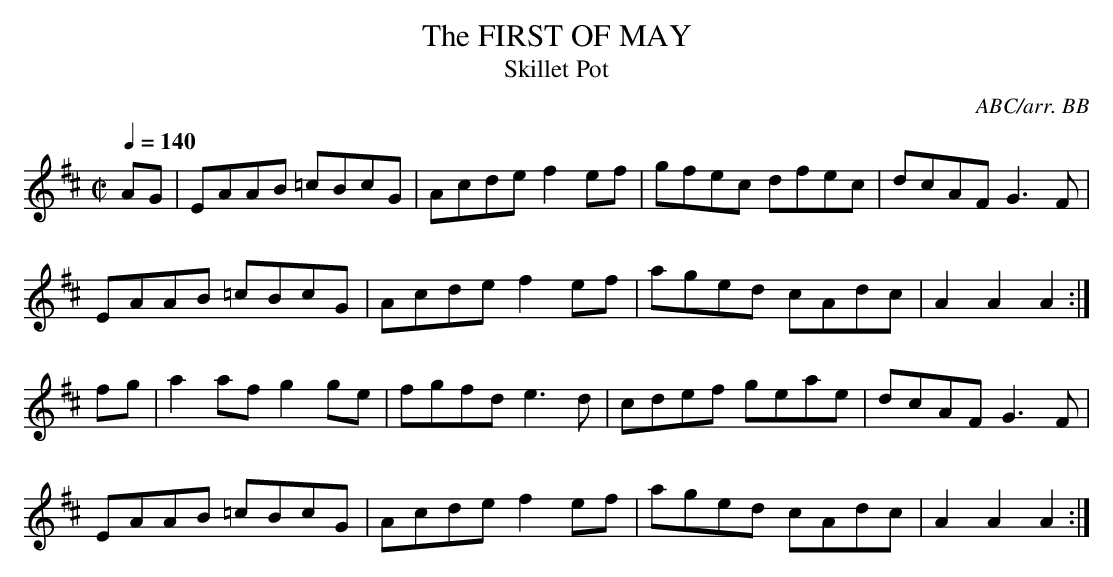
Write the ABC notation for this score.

X:1
T:FIRST OF MAY, The
T:Skillet Pot
C:ABC/arr. BB
Q:1/4=140
L:1/8 % Source uses dotted rhythm.
M:C|
K:D
AG|EAAB =cBcG|Acde f2ef|gfec dfec|dcAF G3F|
EAAB =cBcG|Acde f2ef|aged cAdc|A2A2 A2:|
fg|a2af g2ge|fgfd e3d|cdef geae|dcAF G3F|
EAAB =cBcG|Acde f2ef|aged cAdc|A2A2 A2:|
